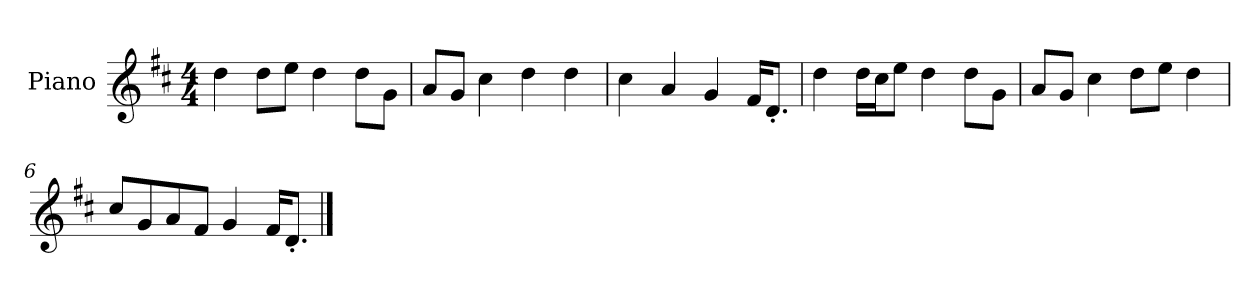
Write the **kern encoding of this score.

**kern
*part1
*staff1
*I"Piano
*I'P-no
*clefG2
*k[f#c#]
*M4/4
*MM90
=1
4dd\
8dd\L
8ee\J
4dd\
8dd\L
8g\J
=2
8a/L
8g/J
4cc#\
4dd\
4dd\
=3
4cc#\
4a/
4g/
16f#/KL
8.d'/J
=4
4dd\
16dd\LL
16cc#\J
8ee\J
4dd\
8dd\L
8g\J
=5
8a/L
8g/J
4cc#\
8dd\L
8ee\J
4dd\
=6
8cc#/L
8g/
8a/
8f#/J
4g/
16f#/KL
8.d'/J
==
*-
